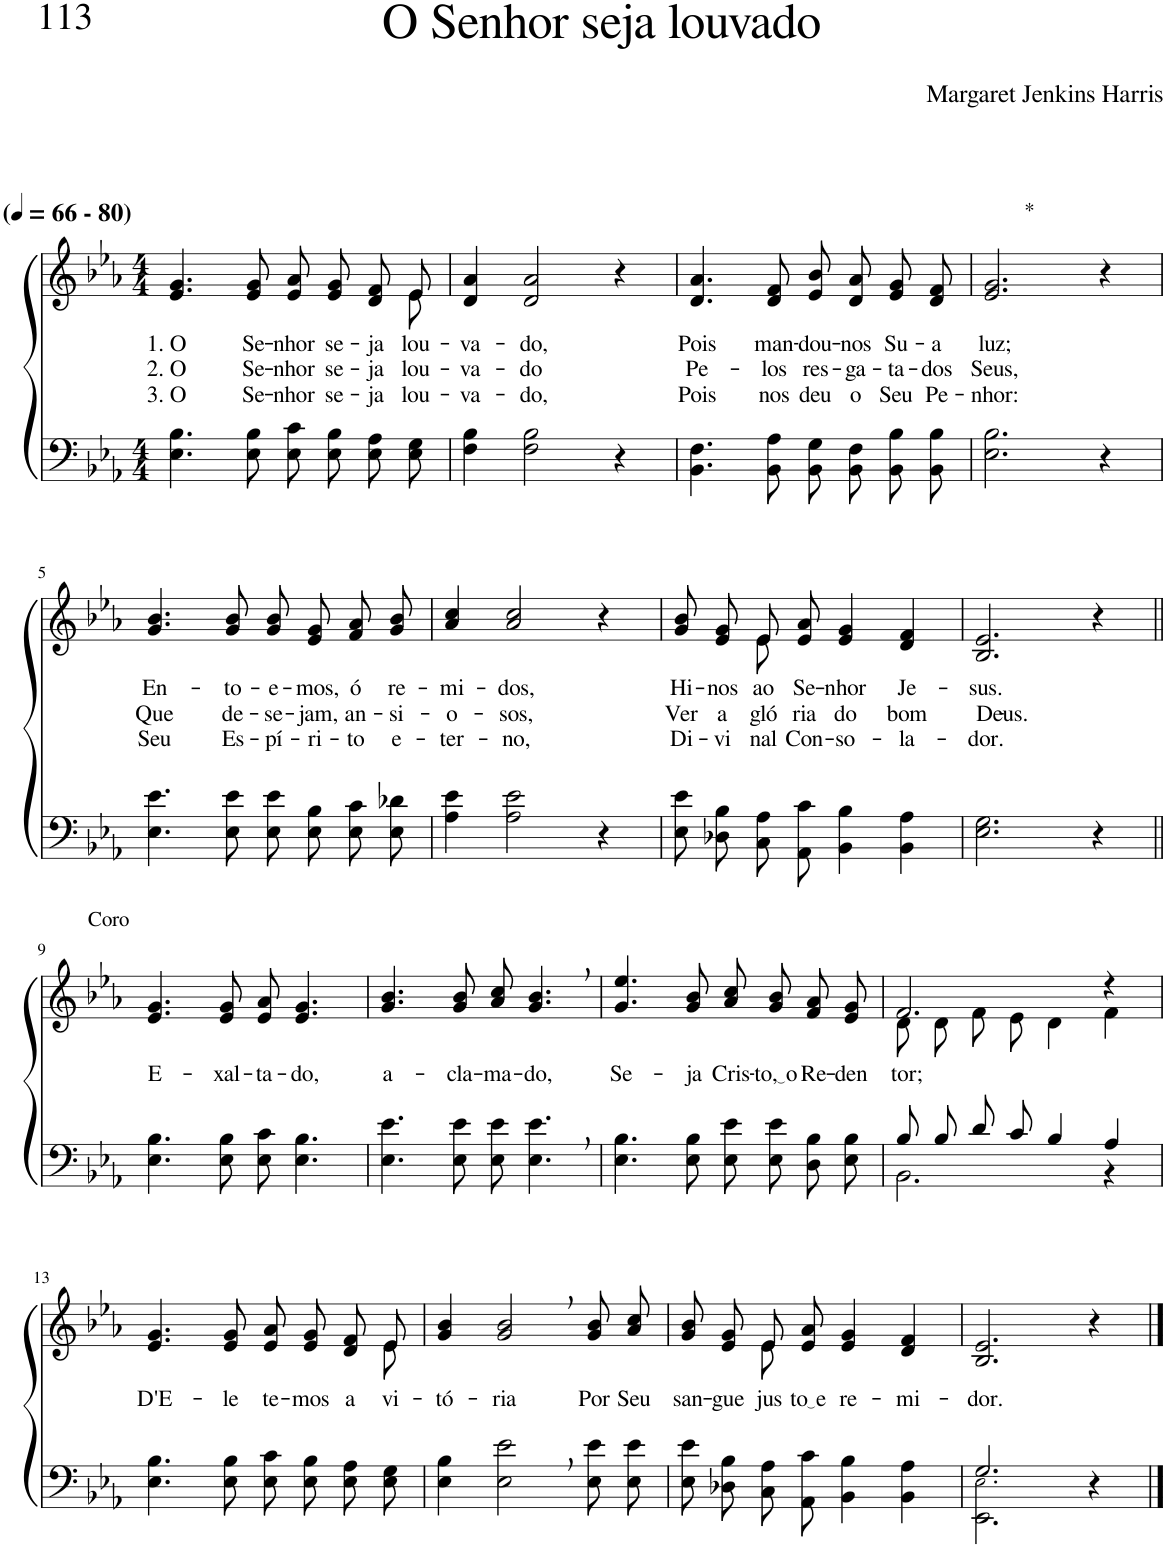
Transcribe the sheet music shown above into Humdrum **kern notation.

**kern	**kern	**text	**text	**text
*part2	*part1	*part1	*part1	*part1
*staff2	*staff1	*staff1	*staff1	*staff1
*I"Parte III e IV	*I"Parte I e II	*	*	*
*clefF4	*clefG2	*	*	*
*k[b-e-a-]	*k[b-e-a-]	*	*	*
*M4/4	*M4/4	*	*	*
*MM66	*MM66	*	*	*
=1	=1	=1	=1	=1
!	!LO:TX:a:B:t=(	!	!	!
!	!LO:TX:a:B:t=- 80)	!	!	!
!	!	!LO:LY:b	!LO:LY:b	!LO:LY:b
*	*^	*	*	*
4.E-\ 4.B-\	4.e-/ 4.g/	2..ryy	1. O	2. O	3. O
!	!	!	!LO:LY:b	!LO:LY:b	!LO:LY:b
8E-\ 8B-\	8e-/ 8g/	.	Se-	Se-	Se-
!	!	!	!LO:LY:b	!LO:LY:b	!LO:LY:b
8E-\ 8c\L	8e-/ 8a-/L	.	-nhor	-nhor	-nhor
!	!	!	!LO:LY:b	!LO:LY:b	!LO:LY:b
8E-\ 8B-\J	8e-/ 8g/J	.	se-	se-	se-
!	!	!	!LO:LY:b	!LO:LY:b	!LO:LY:b
8E-\ 8A-\L	8d/ 8f/L	.	-ja	-ja	-ja
!	!	!	!LO:LY:b	!LO:LY:b	!LO:LY:b
8E-\ 8G\J	8e-/J	8e-\	lou-	lou-	lou-
=2	=2	=2	=2	=2	=2
!	!	!	!LO:LY:b	!LO:LY:b	!LO:LY:b
*	*v	*v	*	*	*
4F\ 4B-\	4d/ 4a-/	-va-	-va-	-va-
!	!	!LO:LY:b	!LO:LY:b	!LO:LY:b
2F\ 2B-\	2d/ 2a-/	-do,	-do	-do,
4r	4r	.	.	.
=3	=3	=3	=3	=3
!	!	!LO:LY:b	!LO:LY:b	!LO:LY:b
4.BB-\ 4.F\	4.d/ 4.a-/	Pois	Pe-	Pois
!	!	!LO:LY:b	!LO:LY:b	!LO:LY:b
8BB-\ 8A-\	8d/ 8f/	man-	-los	nos
!	!	!LO:LY:b	!LO:LY:b	!LO:LY:b
8BB-\ 8G\L	8e-/ 8b-/L	-dou-	res-	deu
!	!	!LO:LY:b	!LO:LY:b	!LO:LY:b
8BB-\ 8F\J	8d/ 8a-/J	-nos	-ga-	o
!	!	!LO:LY:b	!LO:LY:b	!LO:LY:b
8BB-\ 8B-\L	8e-/ 8g/L	Su-	-ta-	Seu
!	!	!LO:LY:b	!LO:LY:b	!LO:LY:b
8BB-\ 8B-\J	8d/ 8f/J	-a	-dos	Pe-
=4	=4	=4	=4	=4
!	!LO:TX:a:t=*	!	!	!
!	!	!LO:LY:b	!LO:LY:b	!LO:LY:b
2.E-\ 2.B-\	2.e-/ 2.g/	luz;	Seus,	-nhor:
4r	4r	.	.	.
!!LO:LB:g=z
=5	=5	=5	=5	=5
!	!	!LO:LY:b	!LO:LY:b	!LO:LY:b
4.E-\ 4.e-\	4.g/ 4.b-/	En-	Que	Seu
!	!	!LO:LY:b	!LO:LY:b	!LO:LY:b
8E-\ 8e-\	8g/ 8b-/	-to-	de-	Es-
!	!	!LO:LY:b	!LO:LY:b	!LO:LY:b
8E-\ 8e-\L	8g/ 8b-/L	-e-	-se-	-pí-
!	!	!LO:LY:b	!LO:LY:b	!LO:LY:b
8E-\ 8B-\J	8e-/ 8g/J	-mos,	-jam,	-ri-
!	!	!LO:LY:b	!LO:LY:b	!LO:LY:b
8E-\ 8c\L	8f/ 8a-/L	ó	an-	-to
!	!	!LO:LY:b	!LO:LY:b	!LO:LY:b
8E-\ 8d-X\J	8g/ 8b-/J	re-	-si-	e-
=6	=6	=6	=6	=6
!	!	!LO:LY:b	!LO:LY:b	!LO:LY:b
4A-\ 4e-\	4a-/ 4cc/	-mi-	-o-	-ter-
!	!	!LO:LY:b	!LO:LY:b	!LO:LY:b
2A-\ 2e-\	2a-/ 2cc/	-dos,	-sos,	-no,
4r	4r	.	.	.
=7	=7	=7	=7	=7
!	!	!LO:LY:b	!LO:LY:b	!LO:LY:b
*	*^	*	*	*
8E-\ 8e-\L	8g/ 8b-/L	4ryy	Hi-	Ver	Di-
!	!	!	!LO:LY:b	!LO:LY:b	!LO:LY:b
8D-X\ 8B-\J	8e-/ 8g/J	.	-nos	a	-vi-
!	!	!	!LO:LY:b	!LO:LY:b	!LO:LY:b
8C\ 8A-\L	8e-/L	8e-\	ao	gló-	-nal
!	!	!	!LO:LY:b	!LO:LY:b	!LO:LY:b
8AA-\ 8c\J	8e-/ 8a-/J	2ryy	Se-	-ria	Con-
!	!	!	!LO:LY:b	!LO:LY:b	!LO:LY:b
4BB-\ 4B-\	4e-/ 4g/	.	-nhor	do	-so-
!	!	!	!LO:LY:b	!LO:LY:b	!LO:LY:b
4BB-\ 4A-\	4d/ 4f/	.	Je-	bom	-la-
.	.	8ryy	.	.	.
=8	=8	=8	=8	=8	=8
!	!	!	!LO:LY:b	!LO:LY:b	!LO:LY:b
*	*v	*v	*	*	*
2.E-\ 2.G\	2.B-/ 2.e-/	-sus.	Deus.-	-dor.
4r	4r	.	.	.
!!LO:LB:g=z
=9||	=9||	=9||	=9||	=9||
!	!LO:TX:a:t=Coro	!	!	!
!	!	!LO:LY:b	!	!
4.E-\ 4.B-\	4.e-/ 4.g/	E-	.	.
!	!	!LO:LY:b	!	!
8E-\ 8B-\	8e-/ 8g/	-xal-	.	.
!	!	!LO:LY:b	!	!
8E-\ 8c\	8e-/ 8a-/	-ta-	.	.
!	!	!LO:LY:b	!	!
4.E-\ 4.B-\	4.e-/ 4.g/	-do,	.	.
=10	=10	=10	=10	=10
!	!	!LO:LY:b	!	!
4.E-\ 4.e-\	4.g/ 4.b-/	a-	.	.
!	!	!LO:LY:b	!	!
8E-\ 8e-\	8g/ 8b-/	-cla-	.	.
!	!	!LO:LY:b	!	!
8E-\ 8e-\	8a-/ 8cc/	-ma-	.	.
!	!	!LO:LY:b	!	!
4.E-\, 4.e-\,	4.g/, 4.b-/,	-do,	.	.
=11	=11	=11	=11	=11
!	!	!LO:LY:b	!	!
4.E-\ 4.B-\	4.g/ 4.ee-/	Se-	.	.
!	!	!LO:LY:b	!	!
8E-\ 8B-\	8g/ 8b-/	-ja	.	.
!	!	!LO:LY:b	!	!
8E-\ 8e-\L	8a-/ 8cc/L	Cris-	.	.
!	!	!LO:LY:b	!	!
8E-\ 8e-\J	8g/ 8b-/J	to, o	.	.
!	!	!LO:LY:b	!	!
8D\ 8B-\L	8f/ 8a-/L	Re-	.	.
!	!	!LO:LY:b	!	!
8E-\ 8B-\J	8e-/ 8g/J	-den-	.	.
=12	=12	=12	=12	=12
*^	*^	*	*	*
!	!	!	!	!LO:LY:b	!	!
8B-/L	2.BB-\	2.f/	8d\L	-tor;	.	.
8B-/J	.	.	8d\J	.	.	.
8d/L	.	.	8f\L	.	.	.
8c/J	.	.	8e-\J	.	.	.
4B-/	.	.	4d\	.	.	.
4A-/	4r	4r	4f\	.	.	.
!!LO:LB:g=z	!!
=13	=13	=13	=13	=13	=13	=13
!	!	!	!	!LO:LY:b	!	!
*v	*v	*	*	*	*	*
4.E-\ 4.B-\	4.e-/ 4.g/	2..ryy	D'E-	.	.
!	!	!	!LO:LY:b	!	!
8E-\ 8B-\	8e-/ 8g/	.	-le	.	.
!	!	!	!LO:LY:b	!	!
8E-\ 8c\L	8e-/ 8a-/L	.	te-	.	.
!	!	!	!LO:LY:b	!	!
8E-\ 8B-\J	8e-/ 8g/J	.	-mos	.	.
!	!	!	!LO:LY:b	!	!
8E-\ 8A-\L	8d/ 8f/L	.	a	.	.
!	!	!	!LO:LY:b	!	!
8E-\ 8G\J	8e-/J	8e-\	vi-	.	.
=14	=14	=14	=14	=14	=14
!	!	!	!LO:LY:b	!	!
*	*v	*v	*	*	*
4E-\ 4B-\	4g/ 4b-/	-tó-	.	.
!	!	!LO:LY:b	!	!
2E-\, 2e-\,	2g/, 2b-/,	-ria	.	.
!	!	!LO:LY:b	!	!
8E-\ 8e-\L	8g/ 8b-/L	Por	.	.
!	!	!LO:LY:b	!	!
8E-\ 8e-\J	8a-/ 8cc/J	Seu	.	.
=15	=15	=15	=15	=15
!	!	!LO:LY:b	!	!
*	*^	*	*	*
8E-\ 8e-\L	8g/ 8b-/L	4ryy	san-	.	.
!	!	!	!LO:LY:b	!	!
8D-X\ 8B-\J	8e-/ 8g/J	.	-gue	.	.
!	!	!	!LO:LY:b	!	!
8C\ 8A-\L	8e-/L	8e-\	jus-	.	.
!	!	!	!LO:LY:b	!	!
8AA-\ 8c\J	8e-/ 8a-/J	2ryy	to e	.	.
!	!	!	!LO:LY:b	!	!
4BB-\ 4B-\	4e-/ 4g/	.	re-	.	.
!	!	!	!LO:LY:b	!	!
4BB-\ 4A-\	4d/ 4f/	.	-mi-	.	.
.	.	8ryy	.	.	.
=16	=16	=16	=16	=16	=16
*^	*	*	*	*	*
!	!	!	!	!LO:LY:b	!	!
*	*	*v	*v	*	*	*
2.G/	2.EE-\ 2.E-!\	2.B-/ 2.e-/	-dor.	.	.
4r	4ryy	4r	.	.	.
*v	*v	*	*	*	*
==	==	==	==	==
*-	*-	*-	*-	*-
